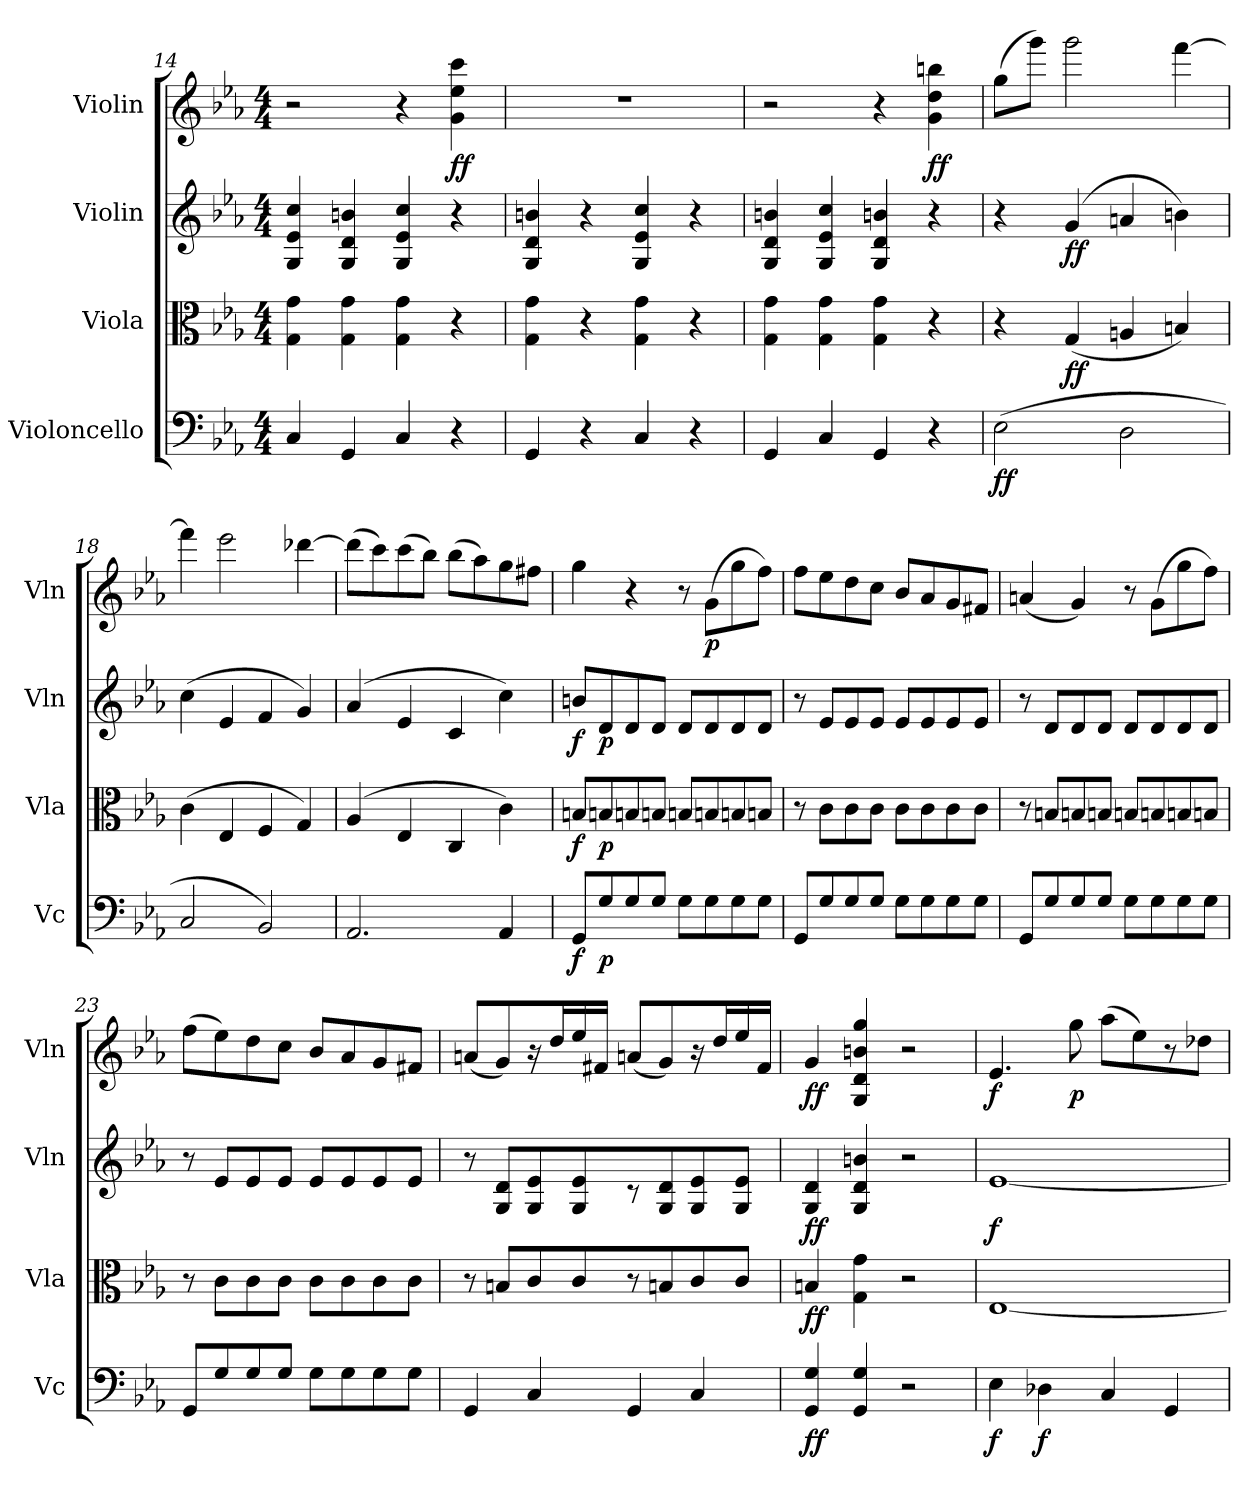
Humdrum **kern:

**kern	**dynam	**kern	**dynam	**kern	**dynam	**kern	**dynam
*part4	*part4	*part3	*part3	*part2	*part2	*part1	*part1
*staff4	*staff4	*staff3	*staff3	*staff2	*staff2	*staff1	*staff1
*I"Violoncello	*	*I"Viola	*	*I"Violin	*	*I"Violin	*
*I'Vc	*	*I'Vla	*	*I'Vln	*	*I'Vln	*
*clefF4	*	*clefC3	*	*clefG2	*	*clefG2	*
*k[b-e-a-]	*	*k[b-e-a-]	*	*k[b-e-a-]	*	*k[b-e-a-]	*
*c:	*	*c:	*	*c:	*	*c:	*
*M4/4	*	*M4/4	*	*M4/4	*	*M4/4	*
=14	=14	=14	=14	=14	=14	=14	=14
4C/	.	4G\ 4g\	.	4G/ 4e-/ 4cc/	.	2r	.
4GG/	.	4G\ 4g\	.	4G/ 4d/ 4bn/	.	.	.
4C/	.	4G\ 4g\	.	4G/ 4e-/ 4cc/	.	4r	.
4r	.	4r	.	4r	.	4g\ 4ee-\ 4ccc\	ff
=15	=15	=15	=15	=15	=15	=15	=15
4GG/	.	4G\ 4g\	.	4G/ 4d/ 4bn/	.	1r	.
4r	.	4r	.	4r	.	.	.
4C/	.	4G\ 4g\	.	4G/ 4e-/ 4cc/	.	.	.
4r	.	4r	.	4r	.	.	.
=16	=16	=16	=16	=16	=16	=16	=16
4GG/	.	4G\ 4g\	.	4G/ 4d/ 4bn/	.	2r	.
4C/	.	4G\ 4g\	.	4G/ 4e-/ 4cc/	.	.	.
4GG/	.	4G\ 4g\	.	4G/ 4d/ 4bn/	.	4r	.
4r	.	4r	.	4r	.	4g\ 4dd\ 4bbn\	ff
=17	=17	=17	=17	=17	=17	=17	=17
(2E-\	ff	4r	.	4r	.	(8gg\L	.
.	.	.	.	.	.	8ggg\J)	.
.	.	(4G/	ff	(4g/	ff	2ggg\	.
2D\	.	4An/	.	4an/	.	.	.
.	.	4Bn/)	.	4bn\)	.	[4fff\	.
=18	=18	=18	=18	=18	=18	=18	=18
2C/	.	(4c\	.	(4cc\	.	4fff\]	.
.	.	4E-/	.	4e-/	.	2eee-\	.
2BB-/)	.	4F/	.	4f/	.	.	.
.	.	4G/)	.	4g/)	.	[4ddd-X\	.
=19	=19	=19	=19	=19	=19	=19	=19
2.AA-/	.	(4A-/	.	(4a-/	.	(8ddd-\L]	.
.	.	.	.	.	.	8ccc\)	.
.	.	4E-/	.	4e-/	.	(8ccc\	.
.	.	.	.	.	.	8bb-\J)	.
.	.	4C/	.	4c/	.	(8bb-\L	.
.	.	.	.	.	.	8aa-\)	.
4AA-/	.	4c\)	.	4cc\)	.	8gg\	.
.	.	.	.	.	.	8ff#X\J	.
=20	=20	=20	=20	=20	=20	=20	=20
8GG/L	f	8Bn/L	f	8bn/L	f	4gg\	.
8G/	p	8Bn/	p	8d/	p	.	.
8G/	.	8Bn/	.	8d/	.	4r	.
8G/J	.	8Bn/J	.	8d/J	.	.	.
8G\L	.	8Bn/L	.	8d/L	.	8r	.
8G\	.	8Bn/	.	8d/	.	(8g\L	p
8G\	.	8Bn/	.	8d/	.	8gg\	.
8G\J	.	8Bn/J	.	8d/J	.	8ff\J)	.
=21	=21	=21	=21	=21	=21	=21	=21
8GG/L	.	8r	.	8r	.	8ff\L	.
8G/	.	8c\L	.	8e-/L	.	8ee-\	.
8G/	.	8c\	.	8e-/	.	8dd\	.
8G/J	.	8c\J	.	8e-/J	.	8cc\J	.
8G\L	.	8c\L	.	8e-/L	.	8b-/L	.
8G\	.	8c\	.	8e-/	.	8a-/	.
8G\	.	8c\	.	8e-/	.	8g/	.
8G\J	.	8c\J	.	8e-/J	.	8f#X/J	.
=22	=22	=22	=22	=22	=22	=22	=22
8GG/L	.	8r	.	8r	.	(4an/	.
8G/	.	8Bn/L	.	8d/L	.	.	.
8G/	.	8Bn/	.	8d/	.	4g/)	.
8G/J	.	8Bn/J	.	8d/J	.	.	.
8G\L	.	8Bn/L	.	8d/L	.	8r	.
8G\	.	8Bn/	.	8d/	.	(8g\L	.
8G\	.	8Bn/	.	8d/	.	8gg\	.
8G\J	.	8Bn/J	.	8d/J	.	8ff\J)	.
=23	=23	=23	=23	=23	=23	=23	=23
8GG/L	.	8r	.	8r	.	(8ff\L	.
8G/	.	8c\L	.	8e-/L	.	8ee-\)	.
8G/	.	8c\	.	8e-/	.	8dd\	.
8G/J	.	8c\J	.	8e-/J	.	8cc\J	.
8G\L	.	8c\L	.	8e-/L	.	8b-/L	.
8G\	.	8c\	.	8e-/	.	8a-/	.
8G\	.	8c\	.	8e-/	.	8g/	.
8G\J	.	8c\J	.	8e-/J	.	8f#X/J	.
=24	=24	=24	=24	=24	=24	=24	=24
4GG/	.	8r	.	8r	.	(8an/L	.
.	.	8Bn/L	.	8G/ 8d/L	.	8g/)	.
4C/	.	8c/	.	8G/ 8e-/	.	16r	.
.	.	.	.	.	.	16dd/L	.
.	.	8c/	.	8G/ 8e-/	.	16ee-/	.
.	.	.	.	.	.	16f#X/JJ	.
4GG/	.	8r	.	8r	.	(8an/L	.
.	.	8Bn/	.	8G/ 8d/	.	8g/)	.
4C/	.	8c/	.	8G/ 8e-/	.	16r	.
.	.	.	.	.	.	16dd/L	.
.	.	8c/J	.	8G/ 8e-/J	.	16ee-/	.
.	.	.	.	.	.	16f#/JJ	.
=25	=25	=25	=25	=25	=25	=25	=25
4GG/ 4G/	ff	4Bn/	ff	4G/ 4d/	ff	4g/	ff
4GG/ 4G/	.	4G\ 4g\	.	4G/ 4d/ 4bn/	.	4G/ 4d/ 4bn/ 4gg/	.
2r	.	2r	.	2r	.	2r	.
=26	=26	=26	=26	=26	=26	=26	=26
4E-\	f	[1E-	.	[1e-	f	4.e-/	f
4D-X\	f	.	.	.	.	.	.
.	.	.	.	.	.	8gg\	p
4C/	.	.	.	.	.	(8aa-\L	.
.	.	.	.	.	.	8ee-\)	.
4GG/	.	.	.	.	.	8r	.
.	.	.	.	.	.	8dd-X\J	.
=	=	=	=	=	=	=	=
*-	*-	*-	*-	*-	*-	*-	*-
